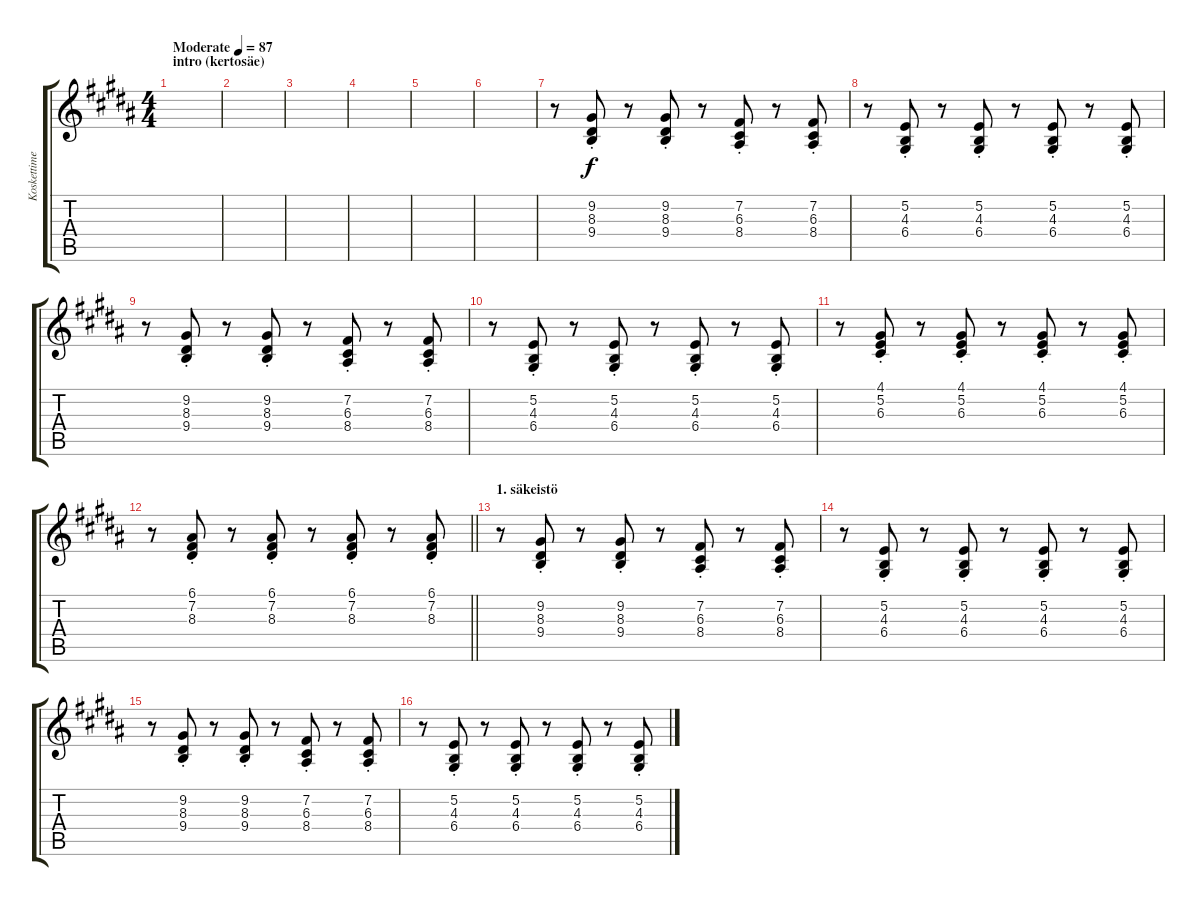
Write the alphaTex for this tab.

\track ("Koskettimet" "Koskettime") {instrument electricpiano1}
\staff {score tabs}
\tuning (E4 B3 G3 D3 A2 E2) {hide}
\ts (4 4)
\section ("" "intro (kertosäe)")
\tempo (87 "Moderate")
\clef g2
\ks g#minor
|
|
|
|
|
|
r.8 (9.2{st} 8.3{st} 9.4{st}).8 r.8 (9.2{st} 8.3{st} 9.4{st}).8 r.8 (7.2{st} 6.3{st} 8.4{st}).8 r.8 (7.2{st} 6.3{st} 8.4{st}).8 |
r.8 (5.2{st} 4.3{st} 6.4{st}).8 r.8 (5.2{st} 4.3{st} 6.4{st}).8 r.8 (5.2{st} 4.3{st} 6.4{st}).8 r.8 (5.2{st} 4.3{st} 6.4{st}).8 |
r.8 (9.2{st} 8.3{st} 9.4{st}).8 r.8 (9.2{st} 8.3{st} 9.4{st}).8 r.8 (7.2{st} 6.3{st} 8.4{st}).8 r.8 (7.2{st} 6.3{st} 8.4{st}).8 |
r.8 (5.2{st} 4.3{st} 6.4{st}).8 r.8 (5.2{st} 4.3{st} 6.4{st}).8 r.8 (5.2{st} 4.3{st} 6.4{st}).8 r.8 (5.2{st} 4.3{st} 6.4{st}).8 |
r.8 (4.1{st} 5.2{st} 6.3{st}).8 r.8 (4.1{st} 5.2{st} 6.3{st}).8 r.8 (4.1{st} 5.2{st} 6.3{st}).8 r.8 (4.1{st} 5.2{st} 6.3{st}).8 |
\barLineRight lightlight
r.8 (6.1{st} 7.2{st} 8.3{st}).8 r.8 (6.1{st} 7.2{st} 8.3{st}).8 r.8 (6.1{st} 7.2{st} 8.3{st}).8 r.8 (6.1{st} 7.2{st} 8.3{st}).8 |
\section ("" "1. säkeistö")
r.8 (9.2{st} 8.3{st} 9.4{st}).8 r.8 (9.2{st} 8.3{st} 9.4{st}).8 r.8 (7.2{st} 6.3{st} 8.4{st}).8 r.8 (7.2{st} 6.3{st} 8.4{st}).8 |
r.8 (5.2{st} 4.3{st} 6.4{st}).8 r.8 (5.2{st} 4.3{st} 6.4{st}).8 r.8 (5.2{st} 4.3{st} 6.4{st}).8 r.8 (5.2{st} 4.3{st} 6.4{st}).8 |
r.8 (9.2{st} 8.3{st} 9.4{st}).8 r.8 (9.2{st} 8.3{st} 9.4{st}).8 r.8 (7.2{st} 6.3{st} 8.4{st}).8 r.8 (7.2{st} 6.3{st} 8.4{st}).8 |
r.8 (5.2{st} 4.3{st} 6.4{st}).8 r.8 (5.2{st} 4.3{st} 6.4{st}).8 r.8 (5.2{st} 4.3{st} 6.4{st}).8 r.8 (5.2{st} 4.3{st} 6.4{st}).8
